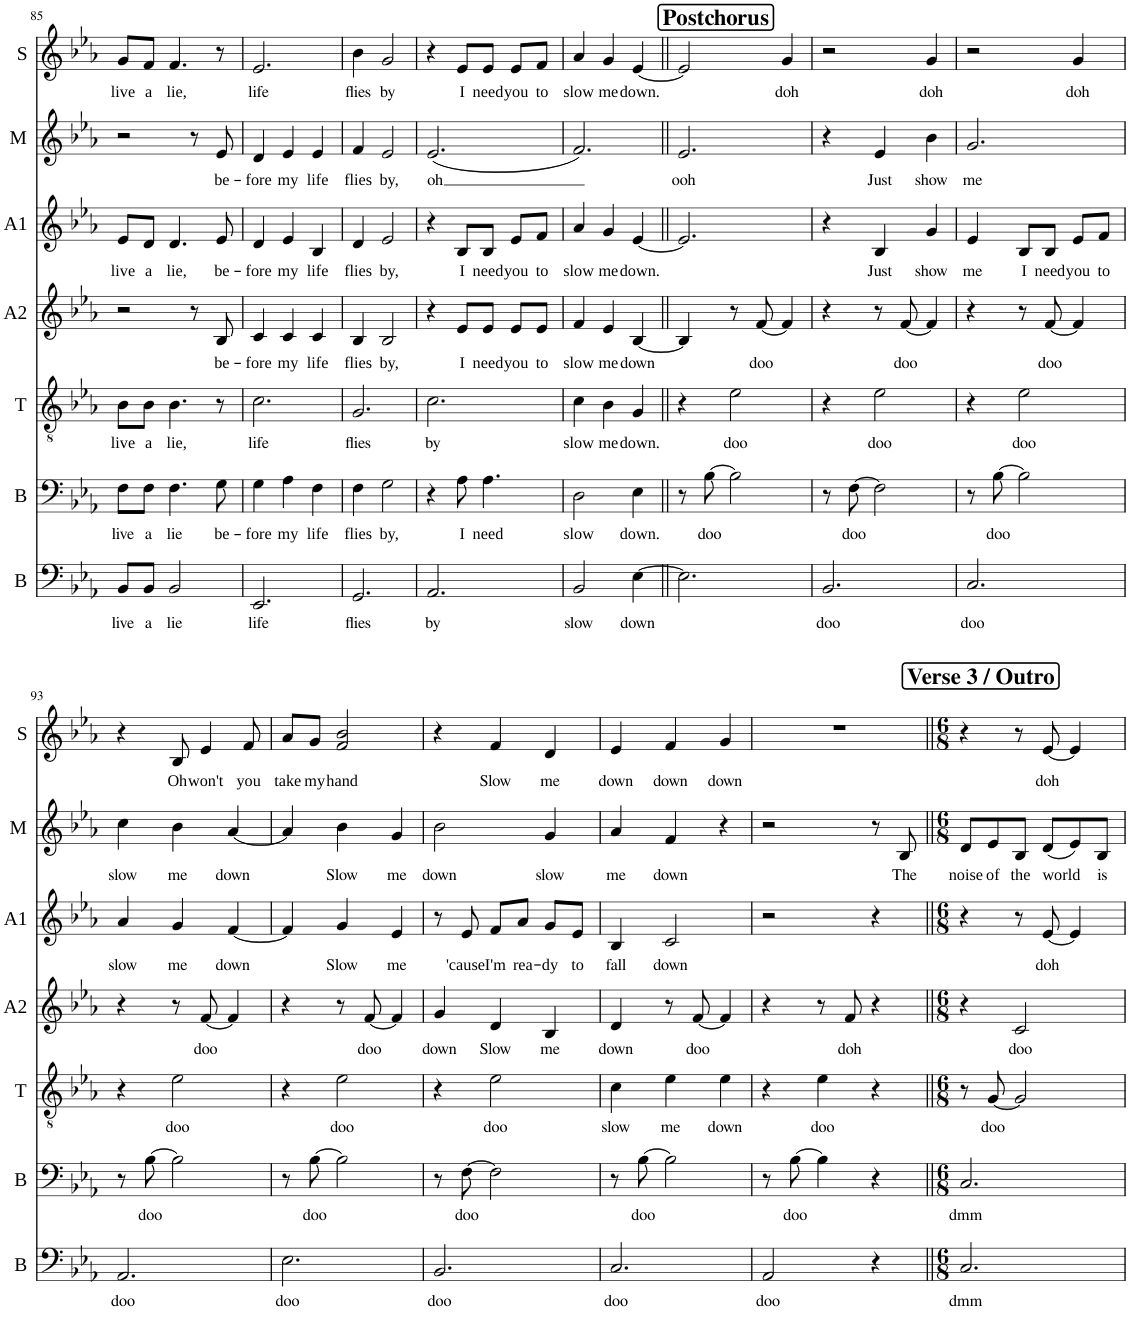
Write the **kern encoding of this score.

**kern	**text	**kern	**text	**kern	**text	**kern	**text	**kern	**text	**kern	**text	**kern	**text
*part7	*part7	*part6	*part6	*part5	*part5	*part4	*part4	*part3	*part3	*part2	*part2	*part1	*part1
*staff7	*staff7	*staff6	*staff6	*staff5	*staff5	*staff4	*staff4	*staff3	*staff3	*staff2	*staff2	*staff1	*staff1
*I"Bass	*	*I"Baritone	*	*I"Tenor	*	*I"Alto 2	*	*I"Alto 1	*	*I"Mezzo	*	*I"Soprano	*
*I'B	*	*I'B	*	*I'T	*	*I'A2	*	*I'A1	*	*I'M	*	*I'S	*
!!LO:PB:g=z
*clefF4	*	*clefF4	*	*clefGv2	*	*clefG2	*	*clefG2	*	*clefG2	*	*clefG2	*
*k[b-e-a-]	*	*k[b-e-a-]	*	*k[b-e-a-]	*	*k[b-e-a-]	*	*k[b-e-a-]	*	*k[b-e-a-]	*	*k[b-e-a-]	*
*M3/4	*	*M3/4	*	*M3/4	*	*M3/4	*	*M3/4	*	*M3/4	*	*M3/4	*
=85	=85	=85	=85	=85	=85	=85	=85	=85	=85	=85	=85	=85	=85
!	!LO:LY:b	!	!LO:LY:b	!	!LO:LY:b	!	!	!	!LO:LY:b	!	!	!	!LO:LY:b
8BB-/L	live	8F\L	live	8B-\L	live	2r	.	8e-/L	live	2r	.	8g/L	live
!	!LO:LY:b	!	!LO:LY:b	!	!LO:LY:b	!	!	!	!LO:LY:b	!	!	!	!LO:LY:b
8BB-/J	a	8F\J	a	8B-\J	a	.	.	8d/J	a	.	.	8f/J	a
!	!LO:LY:b	!	!LO:LY:b	!	!LO:LY:b	!	!	!	!LO:LY:b	!	!	!	!LO:LY:b
2BB-/	lie	4.F\	lie	4.B-\	lie,	.	.	4.d/	lie,	.	.	4.f/	lie,
.	.	.	.	.	.	8r	.	.	.	8r	.	.	.
!	!	!	!LO:LY:b	!	!	!	!LO:LY:b	!	!LO:LY:b	!	!LO:LY:b	!	!
.	.	8G\	be-	8r	.	8B-/	be-	8e-/	be-	8e-/	be-	8r	.
=86	=86	=86	=86	=86	=86	=86	=86	=86	=86	=86	=86	=86	=86
!	!LO:LY:b	!	!LO:LY:b	!	!LO:LY:b	!	!LO:LY:b	!	!LO:LY:b	!	!LO:LY:b	!	!LO:LY:b
2.EE-/	life	4G\	-fore	2.c\	life	4c/	-fore	4d/	-fore	4d/	-fore	2.e-/	life
!	!	!	!LO:LY:b	!	!	!	!LO:LY:b	!	!LO:LY:b	!	!LO:LY:b	!	!
.	.	4A-\	my	.	.	4c/	my	4e-/	my	4e-/	my	.	.
!	!	!	!LO:LY:b	!	!	!	!LO:LY:b	!	!LO:LY:b	!	!LO:LY:b	!	!
.	.	4F\	life	.	.	4c/	life	4B-/	life	4e-/	life	.	.
=87	=87	=87	=87	=87	=87	=87	=87	=87	=87	=87	=87	=87	=87
!	!LO:LY:b	!	!LO:LY:b	!	!LO:LY:b	!	!LO:LY:b	!	!LO:LY:b	!	!LO:LY:b	!	!LO:LY:b
2.GG/	flies	4F\	flies	2.G/	flies	4B-/	flies	4d/	flies	4f/	flies	4b-\	flies
!	!	!	!LO:LY:b	!	!	!	!LO:LY:b	!	!LO:LY:b	!	!LO:LY:b	!	!LO:LY:b
.	.	2G\	by,	.	.	2B-/	by,	2e-/	by,	2e-/	by,	2g/	by
=88	=88	=88	=88	=88	=88	=88	=88	=88	=88	=88	=88	=88	=88
!	!LO:LY:b	!	!	!	!LO:LY:b	!	!	!	!	!	!LO:LY:b	!	!
2.AA-/	by	4r	.	2.c\	by	4r	.	4r	.	(2.e-/	oh	4r	.
!	!	!	!LO:LY:b	!	!	!	!LO:LY:b	!	!LO:LY:b	!	!	!	!LO:LY:b
.	.	8A-\	I	.	.	8e-/L	I	8B-/L	I	.	.	8e-/L	I
!	!	!	!LO:LY:b	!	!	!	!LO:LY:b	!	!LO:LY:b	!	!	!	!LO:LY:b
.	.	4.A-\	need	.	.	8e-/J	need	8B-/J	need	.	.	8e-/J	need
!	!	!	!	!	!	!	!LO:LY:b	!	!LO:LY:b	!	!	!	!LO:LY:b
.	.	.	.	.	.	8e-/L	you	8e-/L	you	.	.	8e-/L	you
!	!	!	!	!	!	!	!LO:LY:b	!	!LO:LY:b	!	!	!	!LO:LY:b
.	.	.	.	.	.	8e-/J	to	8f/J	to	.	.	8f/J	to
=89	=89	=89	=89	=89	=89	=89	=89	=89	=89	=89	=89	=89	=89
!	!LO:LY:b	!	!LO:LY:b	!	!LO:LY:b	!	!LO:LY:b	!	!LO:LY:b	!	!	!	!LO:LY:b
2BB-/	slow	2D\	slow	4c\	slow	4f/	slow	4a-/	slow	2.f/)	.	4a-/	slow
!	!	!	!	!	!LO:LY:b	!	!LO:LY:b	!	!LO:LY:b	!	!	!	!LO:LY:b
.	.	.	.	4B-\	me	4e-/	me	4g/	me	.	.	4g/	me
!	!LO:LY:b	!	!LO:LY:b	!	!LO:LY:b	!	!LO:LY:b	!	!LO:LY:b	!	!	!	!LO:LY:b
[4E-\	down	4E-\	down.	4G/	down.	[4B-/	down	[4e-/	down.	.	.	[4e-/	down.
!!LO:REH:place=s1:a:B:cj:fs=14:t=Postchorus
=90||	=90||	=90||	=90||	=90||	=90||	=90||	=90||	=90||	=90||	=90||	=90||	=90||	=90||
!	!	!	!	!	!	!	!	!	!	!	!LO:LY:b	!	!
2.E-\]	.	8r	.	4r	.	4B-/]	.	2.e-/]	.	2.e-/	ooh	2e-/]	.
!	!	!	!LO:LY:b	!	!	!	!	!	!	!	!	!	!
.	.	[8B-\	doo	.	.	.	.	.	.	.	.	.	.
!	!	!	!	!	!LO:LY:b	!	!	!	!	!	!	!	!
.	.	2B-\]	.	2e-\	doo	8r	.	.	.	.	.	.	.
!	!	!	!	!	!	!	!LO:LY:b	!	!	!	!	!	!
.	.	.	.	.	.	[8f/	doo	.	.	.	.	.	.
!	!	!	!	!	!	!	!	!	!	!	!	!	!LO:LY:b
.	.	.	.	.	.	4f/]	.	.	.	.	.	4g/	doh
=91	=91	=91	=91	=91	=91	=91	=91	=91	=91	=91	=91	=91	=91
!	!LO:LY:b	!	!	!	!	!	!	!	!	!	!	!	!
2.BB-/	doo	8r	.	4r	.	4r	.	4r	.	4r	.	2r	.
!	!	!	!LO:LY:b	!	!	!	!	!	!	!	!	!	!
.	.	[8F\	doo	.	.	.	.	.	.	.	.	.	.
!	!	!	!	!	!LO:LY:b	!	!	!	!LO:LY:b	!	!LO:LY:b	!	!
.	.	2F\]	.	2e-\	doo	8r	.	4B-/	Just	4e-/	Just	.	.
!	!	!	!	!	!	!	!LO:LY:b	!	!	!	!	!	!
.	.	.	.	.	.	[8f/	doo	.	.	.	.	.	.
!	!	!	!	!	!	!	!	!	!LO:LY:b	!	!LO:LY:b	!	!LO:LY:b
.	.	.	.	.	.	4f/]	.	4g/	show	4b-\	show	4g/	doh
=92	=92	=92	=92	=92	=92	=92	=92	=92	=92	=92	=92	=92	=92
!	!LO:LY:b	!	!	!	!	!	!	!	!LO:LY:b	!	!LO:LY:b	!	!
2.C/	doo	8r	.	4r	.	4r	.	4e-/	me	2.g/	me	2r	.
!	!	!	!LO:LY:b	!	!	!	!	!	!	!	!	!	!
.	.	[8B-\	doo	.	.	.	.	.	.	.	.	.	.
!	!	!	!	!	!LO:LY:b	!	!	!	!LO:LY:b	!	!	!	!
.	.	2B-\]	.	2e-\	doo	8r	.	8B-/L	I	.	.	.	.
!	!	!	!	!	!	!	!LO:LY:b	!	!LO:LY:b	!	!	!	!
.	.	.	.	.	.	[8f/	doo	8B-/J	need	.	.	.	.
!	!	!	!	!	!	!	!	!	!LO:LY:b	!	!	!	!LO:LY:b
.	.	.	.	.	.	4f/]	.	8e-/L	you	.	.	4g/	doh
!	!	!	!	!	!	!	!	!	!LO:LY:b	!	!	!	!
.	.	.	.	.	.	.	.	8f/J	to	.	.	.	.
!!LO:LB:g=z
=93	=93	=93	=93	=93	=93	=93	=93	=93	=93	=93	=93	=93	=93
!	!LO:LY:b	!	!	!	!	!	!	!	!LO:LY:b	!	!LO:LY:b	!	!
2.AA-/	doo	8r	.	4r	.	4r	.	4a-/	slow	4cc\	slow	4r	.
!	!	!	!LO:LY:b	!	!	!	!	!	!	!	!	!	!
.	.	[8B-\	doo	.	.	.	.	.	.	.	.	.	.
!	!	!	!	!	!LO:LY:b	!	!	!	!LO:LY:b	!	!LO:LY:b	!	!LO:LY:b
.	.	2B-\]	.	2e-\	doo	8r	.	4g/	me	4b-\	me	8B-/	Oh
!	!	!	!	!	!	!	!LO:LY:b	!	!	!	!	!	!LO:LY:b
.	.	.	.	.	.	[8f/	doo	.	.	.	.	4e-/	won't
!	!	!	!	!	!	!	!	!	!LO:LY:b	!	!LO:LY:b	!	!
.	.	.	.	.	.	4f/]	.	[4f/	down	[4a-/	down	.	.
!	!	!	!	!	!	!	!	!	!	!	!	!	!LO:LY:b
.	.	.	.	.	.	.	.	.	.	.	.	8f/	you
=94	=94	=94	=94	=94	=94	=94	=94	=94	=94	=94	=94	=94	=94
!	!LO:LY:b	!	!	!	!	!	!	!	!	!	!	!	!LO:LY:b
2.E-\	doo	8r	.	4r	.	4r	.	4f/]	.	4a-/]	.	8a-/L	take
!	!	!	!LO:LY:b	!	!	!	!	!	!	!	!	!	!LO:LY:b
.	.	[8B-\	doo	.	.	.	.	.	.	.	.	8g/J	my
!	!	!	!	!	!LO:LY:b	!	!	!	!LO:LY:b	!	!LO:LY:b	!	!LO:LY:b
.	.	2B-\]	.	2e-\	doo	8r	.	4g/	Slow	4b-\	Slow	2f/ 2b-/	hand
!	!	!	!	!	!	!	!LO:LY:b	!	!	!	!	!	!
.	.	.	.	.	.	[8f/	doo	.	.	.	.	.	.
!	!	!	!	!	!	!	!	!	!LO:LY:b	!	!LO:LY:b	!	!
.	.	.	.	.	.	4f/]	.	4e-/	me	4g/	me	.	.
=95	=95	=95	=95	=95	=95	=95	=95	=95	=95	=95	=95	=95	=95
!	!LO:LY:b	!	!	!	!	!	!LO:LY:b	!	!	!	!LO:LY:b	!	!
2.BB-/	doo	8r	.	4r	.	4g/	down	8r	.	2b-\	down	4r	.
!	!	!	!LO:LY:b	!	!	!	!	!	!LO:LY:b	!	!	!	!
.	.	[8F\	doo	.	.	.	.	8e-/	'cause	.	.	.	.
!	!	!	!	!	!LO:LY:b	!	!LO:LY:b	!	!LO:LY:b	!	!	!	!LO:LY:b
.	.	2F\]	.	2e-\	doo	4d/	Slow	8f/L	I'm	.	.	4f/	Slow
!	!	!	!	!	!	!	!	!	!LO:LY:b	!	!	!	!
.	.	.	.	.	.	.	.	8a-/J	rea-	.	.	.	.
!	!	!	!	!	!	!	!LO:LY:b	!	!LO:LY:b	!	!LO:LY:b	!	!LO:LY:b
.	.	.	.	.	.	4B-/	me	8g/L	-dy	4g/	slow	4d/	me
!	!	!	!	!	!	!	!	!	!LO:LY:b	!	!	!	!
.	.	.	.	.	.	.	.	8e-/J	to	.	.	.	.
=96	=96	=96	=96	=96	=96	=96	=96	=96	=96	=96	=96	=96	=96
!	!LO:LY:b	!	!	!	!LO:LY:b	!	!LO:LY:b	!	!LO:LY:b	!	!LO:LY:b	!	!LO:LY:b
2.C/	doo	8r	.	4c\	slow	4d/	down	4B-/	fall	4a-/	me	4e-/	down
!	!	!	!LO:LY:b	!	!	!	!	!	!	!	!	!	!
.	.	[8B-\	doo	.	.	.	.	.	.	.	.	.	.
!	!	!	!	!	!LO:LY:b	!	!	!	!LO:LY:b	!	!LO:LY:b	!	!LO:LY:b
.	.	2B-\]	.	4e-\	me	8r	.	2c/	down	4f/	down	4f/	down
!	!	!	!	!	!	!	!LO:LY:b	!	!	!	!	!	!
.	.	.	.	.	.	[8f/	doo	.	.	.	.	.	.
!	!	!	!	!	!LO:LY:b	!	!	!	!	!	!	!	!LO:LY:b
.	.	.	.	4e-\	down	4f/]	.	.	.	4r	.	4g/	down
=97	=97	=97	=97	=97	=97	=97	=97	=97	=97	=97	=97	=97	=97
!	!LO:LY:b	!	!	!	!	!	!	!	!	!	!	!	!
2AA-/	doo	8r	.	4r	.	4r	.	2r	.	2r	.	2.r	.
!	!	!	!LO:LY:b	!	!	!	!	!	!	!	!	!	!
.	.	[8B-\	doo	.	.	.	.	.	.	.	.	.	.
!	!	!	!	!	!LO:LY:b	!	!	!	!	!	!	!	!
.	.	4B-\]	.	4e-\	doo	8r	.	.	.	.	.	.	.
!	!	!	!	!	!	!	!LO:LY:b	!	!	!	!	!	!
.	.	.	.	.	.	8f/	doh	.	.	.	.	.	.
4r	.	4r	.	4r	.	4r	.	4r	.	8r	.	.	.
!	!	!	!	!	!	!	!	!	!	!	!LO:LY:b	!	!
.	.	.	.	.	.	.	.	.	.	8B-/	The	.	.
!!LO:REH:place=s1:a:B:cj:fs=14:t=Verse 3 / Outro
=98||	=98||	=98||	=98||	=98||	=98||	=98||	=98||	=98||	=98||	=98||	=98||	=98||	=98||
*M6/8	*	*M6/8	*	*M6/8	*	*M6/8	*	*M6/8	*	*M6/8	*	*M6/8	*
!	!LO:LY:b	!	!LO:LY:b	!	!	!	!	!	!	!	!LO:LY:b	!	!
2.C/	dmm	2.C/	dmm	8r	.	4r	.	4r	.	8d/L	noise	4r	.
!	!	!	!	!	!LO:LY:b	!	!	!	!	!	!LO:LY:b	!	!
.	.	.	.	[8G/	doo	.	.	.	.	8e-/	of	.	.
!	!	!	!	!	!	!	!LO:LY:b	!	!	!	!LO:LY:b	!	!
.	.	.	.	2G/]	.	2c/	doo	8r	.	8B-/J	the	8r	.
!	!	!	!	!	!	!	!	!	!LO:LY:b	!	!LO:LY:b	!	!LO:LY:b
.	.	.	.	.	.	.	.	[8e-/	doh	(8d/L	-world	[8e-/	doh
.	.	.	.	.	.	.	.	4e-/]	.	8e-/)	.	4e-/]	.
!	!	!	!	!	!	!	!	!	!	!	!LO:LY:b	!	!
.	.	.	.	.	.	.	.	.	.	8B-/J	is	.	.
=	=	=	=	=	=	=	=	=	=	=	=	=	=
*-	*-	*-	*-	*-	*-	*-	*-	*-	*-	*-	*-	*-	*-
